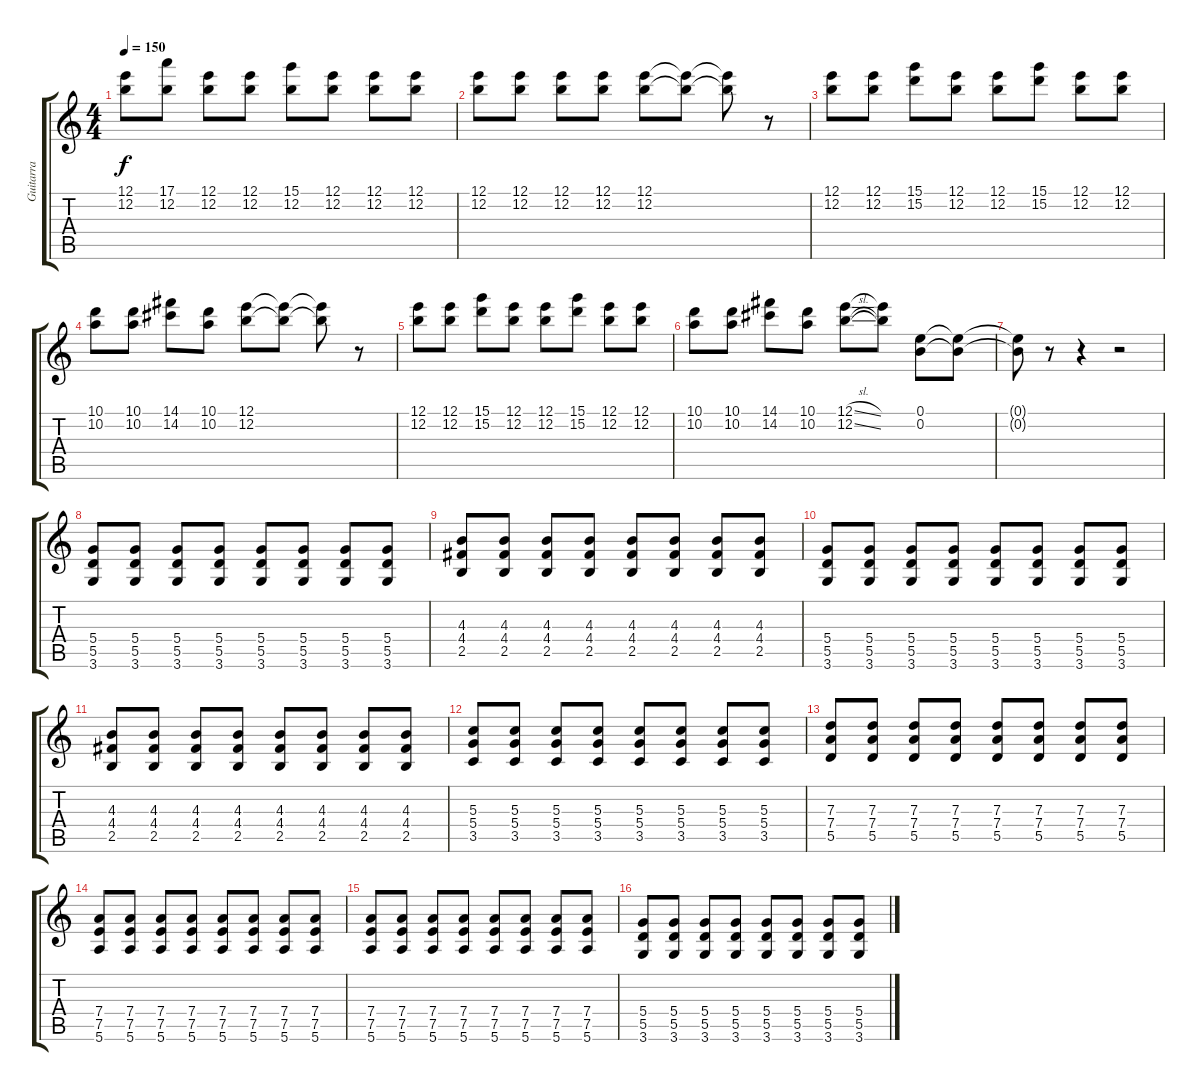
\track ("Guitarra" "Guitarra") {instrument distortionguitar}
\staff {score tabs}
\tuning (E4 B3 G3 D3 A2 E2) {hide}
\ts (4 4)
\tempo 150
\clef g2
\ks c
(12.1 12.2).8{dy f} (17.1 12.2).8 (12.1 12.2).8 (12.1 12.2).8 (15.1 12.2).8 (12.1 12.2).8 (12.1 12.2).8 (12.1 12.2).8 |
(12.1 12.2).8 (12.1 12.2).8 (12.1 12.2).8 (12.1 12.2).8 (12.1 12.2).8 (12.1{t} 12.2{t}).8 (12.1{t} 12.2{t}).8 r.8 |
(12.1 12.2).8 (12.1 12.2).8 (15.1 15.2).8 (12.1 12.2).8 (12.1 12.2).8 (15.1 15.2).8 (12.1 12.2).8 (12.1 12.2).8 |
(10.1 10.2).8 (10.1 10.2).8 (14.1 14.2).8 (10.1 10.2).8 (12.1 12.2).8 (12.1{t} 12.2{t}).8 (12.1{t} 12.2{t}).8 r.8 |
(12.1 12.2).8 (12.1 12.2).8 (15.1 15.2).8 (12.1 12.2).8 (12.1 12.2).8 (15.1 15.2).8 (12.1 12.2).8 (12.1 12.2).8 |
(10.1 10.2).8 (10.1 10.2).8 (14.1 14.2).8 (10.1 10.2).8 (12.1{sl} 12.2{sl}).8 (12.1{t} 12.2{t}).8 (0.1 0.2).8 (0.1{t} 0.2{t}).8 |
(0.1{t} 0.2{t}).8 r.8 r.4 r.2 |
(5.4 5.5 3.6).8 (5.4 5.5 3.6).8 (5.4 5.5 3.6).8 (5.4 5.5 3.6).8 (5.4 5.5 3.6).8 (5.4 5.5 3.6).8 (5.4 5.5 3.6).8 (5.4 5.5 3.6).8 |
(4.3 4.4 2.5).8 (4.3 4.4 2.5).8 (4.3 4.4 2.5).8 (4.3 4.4 2.5).8 (4.3 4.4 2.5).8 (4.3 4.4 2.5).8 (4.3 4.4 2.5).8 (4.3 4.4 2.5).8 |
(5.4 5.5 3.6).8 (5.4 5.5 3.6).8 (5.4 5.5 3.6).8 (5.4 5.5 3.6).8 (5.4 5.5 3.6).8 (5.4 5.5 3.6).8 (5.4 5.5 3.6).8 (5.4 5.5 3.6).8 |
(4.3 4.4 2.5).8 (4.3 4.4 2.5).8 (4.3 4.4 2.5).8 (4.3 4.4 2.5).8 (4.3 4.4 2.5).8 (4.3 4.4 2.5).8 (4.3 4.4 2.5).8 (4.3 4.4 2.5).8 |
(5.3 5.4 3.5).8 (5.3 5.4 3.5).8 (5.3 5.4 3.5).8 (5.3 5.4 3.5).8 (5.3 5.4 3.5).8 (5.3 5.4 3.5).8 (5.3 5.4 3.5).8 (5.3 5.4 3.5).8 |
(7.3 7.4 5.5).8 (7.3 7.4 5.5).8 (7.3 7.4 5.5).8 (7.3 7.4 5.5).8 (7.3 7.4 5.5).8 (7.3 7.4 5.5).8 (7.3 7.4 5.5).8 (7.3 7.4 5.5).8 |
(7.4 7.5 5.6).8 (7.4 7.5 5.6).8 (7.4 7.5 5.6).8 (7.4 7.5 5.6).8 (7.4 7.5 5.6).8 (7.4 7.5 5.6).8 (7.4 7.5 5.6).8 (7.4 7.5 5.6).8 |
(7.4 7.5 5.6).8 (7.4 7.5 5.6).8 (7.4 7.5 5.6).8 (7.4 7.5 5.6).8 (7.4 7.5 5.6).8 (7.4 7.5 5.6).8 (7.4 7.5 5.6).8 (7.4 7.5 5.6).8 |
(5.4 5.5 3.6).8 (5.4 5.5 3.6).8 (5.4 5.5 3.6).8 (5.4 5.5 3.6).8 (5.4 5.5 3.6).8 (5.4 5.5 3.6).8 (5.4 5.5 3.6).8 (5.4 5.5 3.6).8
